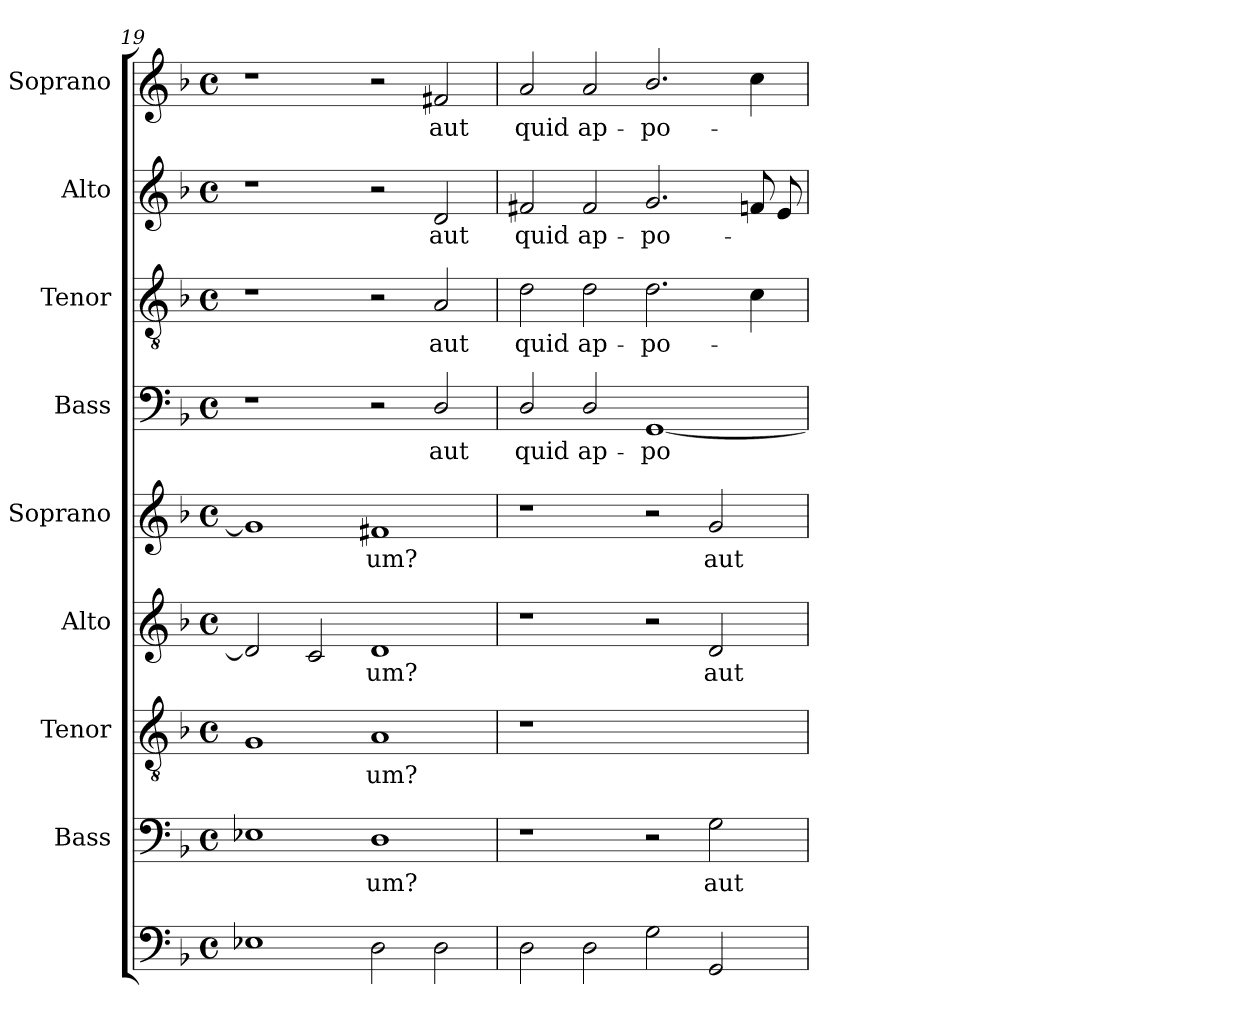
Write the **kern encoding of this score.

**kern	**kern	**text	**kern	**text	**kern	**text	**kern	**text	**kern	**text	**kern	**text	**kern	**text	**kern	**text
*part9	*part8	*part8	*part7	*part7	*part6	*part6	*part5	*part5	*part4	*part4	*part3	*part3	*part2	*part2	*part1	*part1
*staff9	*staff8	*staff8	*staff7	*staff7	*staff6	*staff6	*staff5	*staff5	*staff4	*staff4	*staff3	*staff3	*staff2	*staff2	*staff1	*staff1
*I""Violón y contrabajo"	*I"Bass	*	*I"Tenor	*	*I"Alto	*	*I"Soprano	*	*I"Bass	*	*I"Tenor	*	*I"Alto	*	*I"Soprano	*
*I'Cont.	*I'B.	*	*I'T.	*	*I'A.	*	*I'S.	*	*I'B.	*	*I'T.	*	*I'A.	*	*I'S.	*
*clefF4	*clefF4	*	*clefGv2	*	*clefG2	*	*clefG2	*	*clefF4	*	*clefGv2	*	*clefG2	*	*clefG2	*
*	*	*	*ITrd7c12	*	*	*	*	*	*	*	*ITrd7c12	*	*	*	*	*
*k[b-]	*k[b-]	*	*k[b-]	*	*k[b-]	*	*k[b-]	*	*k[b-]	*	*k[b-]	*	*k[b-]	*	*k[b-]	*
*F:	*F:	*	*F:	*	*F:	*	*F:	*	*F:	*	*F:	*	*F:	*	*F:	*
*M4/4	*M4/4	*	*M4/4	*	*M4/4	*	*M4/4	*	*M4/4	*	*M4/4	*	*M4/4	*	*M4/4	*
*met(c)	*met(c)	*	*met(c)	*	*met(c)	*	*met(c)	*	*met(c)	*	*met(c)	*	*met(c)	*	*met(c)	*
=19	=19	=19	=19	=19	=19	=19	=19	=19	=19	=19	=19	=19	=19	=19	=19	=19
1E-Xi	1E-Xi	.	1GGi	.	2di/]	.	1gi]	.	1r	.	1r	.	1r	.	1r	.
.	.	.	.	.	2ci/	.	.	.	.	.	.	.	.	.	.	.
!	!	!LO:LY:b:color=#000000	!	!	!	!	!	!	!	!	!	!	!	!	!	!
!	!	!	!	!LO:LY:b:color=#000000	!	!	!	!	!	!	!	!	!	!	!	!
!	!	!	!	!	!	!LO:LY:b:color=#000000	!	!	!	!	!	!	!	!	!	!
!	!	!	!	!	!	!	!	!LO:LY:b:color=#000000	!	!	!	!	!	!	!	!
2Di\	1Di	-um?	1AAi	-um?	1di	-um?	1f#Xi	-um?	2r	.	2r	.	2r	.	2r	.
!	!	!	!	!	!	!	!	!	!	!LO:LY:b:color=#000000	!	!	!	!	!	!
!	!	!	!	!	!	!	!	!	!	!	!	!LO:LY:b:color=#000000	!	!	!	!
!	!	!	!	!	!	!	!	!	!	!	!	!	!	!LO:LY:b:color=#000000	!	!
!	!	!	!	!	!	!	!	!	!	!	!	!	!	!	!	!LO:LY:b:color=#000000
2Di\	.	.	.	.	.	.	.	.	2Di/	aut	2AAi/	aut	2di/	aut	2f#Xi/	aut
=20	=20	=20	=20	=20	=20	=20	=20	=20	=20	=20	=20	=20	=20	=20	=20	=20
!	!	!	!LO:N:vis=1	!	!	!	!	!	!	!	!	!	!	!	!	!
!	!	!	!	!	!	!	!	!	!	!LO:LY:b:color=#000000	!	!	!	!	!	!
!	!	!	!	!	!	!	!	!	!	!	!	!LO:LY:b:color=#000000	!	!	!	!
!	!	!	!	!	!	!	!	!	!	!	!	!	!	!LO:LY:b:color=#000000	!	!
!	!	!	!	!	!	!	!	!	!	!	!	!	!	!	!	!LO:LY:b:color=#000000
2Di\	1r	.	1r	.	1r	.	1r	.	2Di/	quid	2Di\	quid	2f#Xi/	quid	2ai/	quid
!	!	!	!	!	!	!	!	!	!	!LO:LY:b:color=#000000	!	!	!	!	!	!
!	!	!	!	!	!	!	!	!	!	!	!	!LO:LY:b:color=#000000	!	!	!	!
!	!	!	!	!	!	!	!	!	!	!	!	!	!	!LO:LY:b:color=#000000	!	!
!	!	!	!	!	!	!	!	!	!	!	!	!	!	!	!	!LO:LY:b:color=#000000
2Di\	.	.	.	.	.	.	.	.	2Di/	ap-	2Di\	ap-	2f#i/	ap-	2ai/	ap-
!	!	!	!	!	!	!	!	!	!	!LO:LY:b:color=#000000	!	!	!	!	!	!
!	!	!	!	!	!	!	!	!	!	!	!	!LO:LY:b:color=#000000	!	!	!	!
!	!	!	!	!	!	!	!	!	!	!	!	!	!	!LO:LY:b:color=#000000	!	!
!	!	!	!	!	!	!	!	!	!	!	!	!	!	!	!	!LO:LY:b:color=#000000
2Gi\	2r	.	1ryy	.	2r	.	2r	.	[1GGi	-po-	2.Di\	-po-	2.gi/	-po-	2.b-i/	-po-
!	!	!LO:LY:b:color=#000000	!	!	!	!	!	!	!	!	!	!	!	!	!	!
!	!	!	!	!	!	!LO:LY:b:color=#000000	!	!	!	!	!	!	!	!	!	!
!	!	!	!	!	!	!	!	!LO:LY:b:color=#000000	!	!	!	!	!	!	!	!
2GGi/	2Gi\	aut	.	.	2di/	aut	2gi/	aut	.	.	.	.	.	.	.	.
.	.	.	.	.	.	.	.	.	.	.	4Ci\	.	8fni/	.	4cci\	.
.	.	.	.	.	.	.	.	.	.	.	.	.	8ei/	.	.	.
=	=	=	=	=	=	=	=	=	=	=	=	=	=	=	=	=
*-	*-	*-	*-	*-	*-	*-	*-	*-	*-	*-	*-	*-	*-	*-	*-	*-
